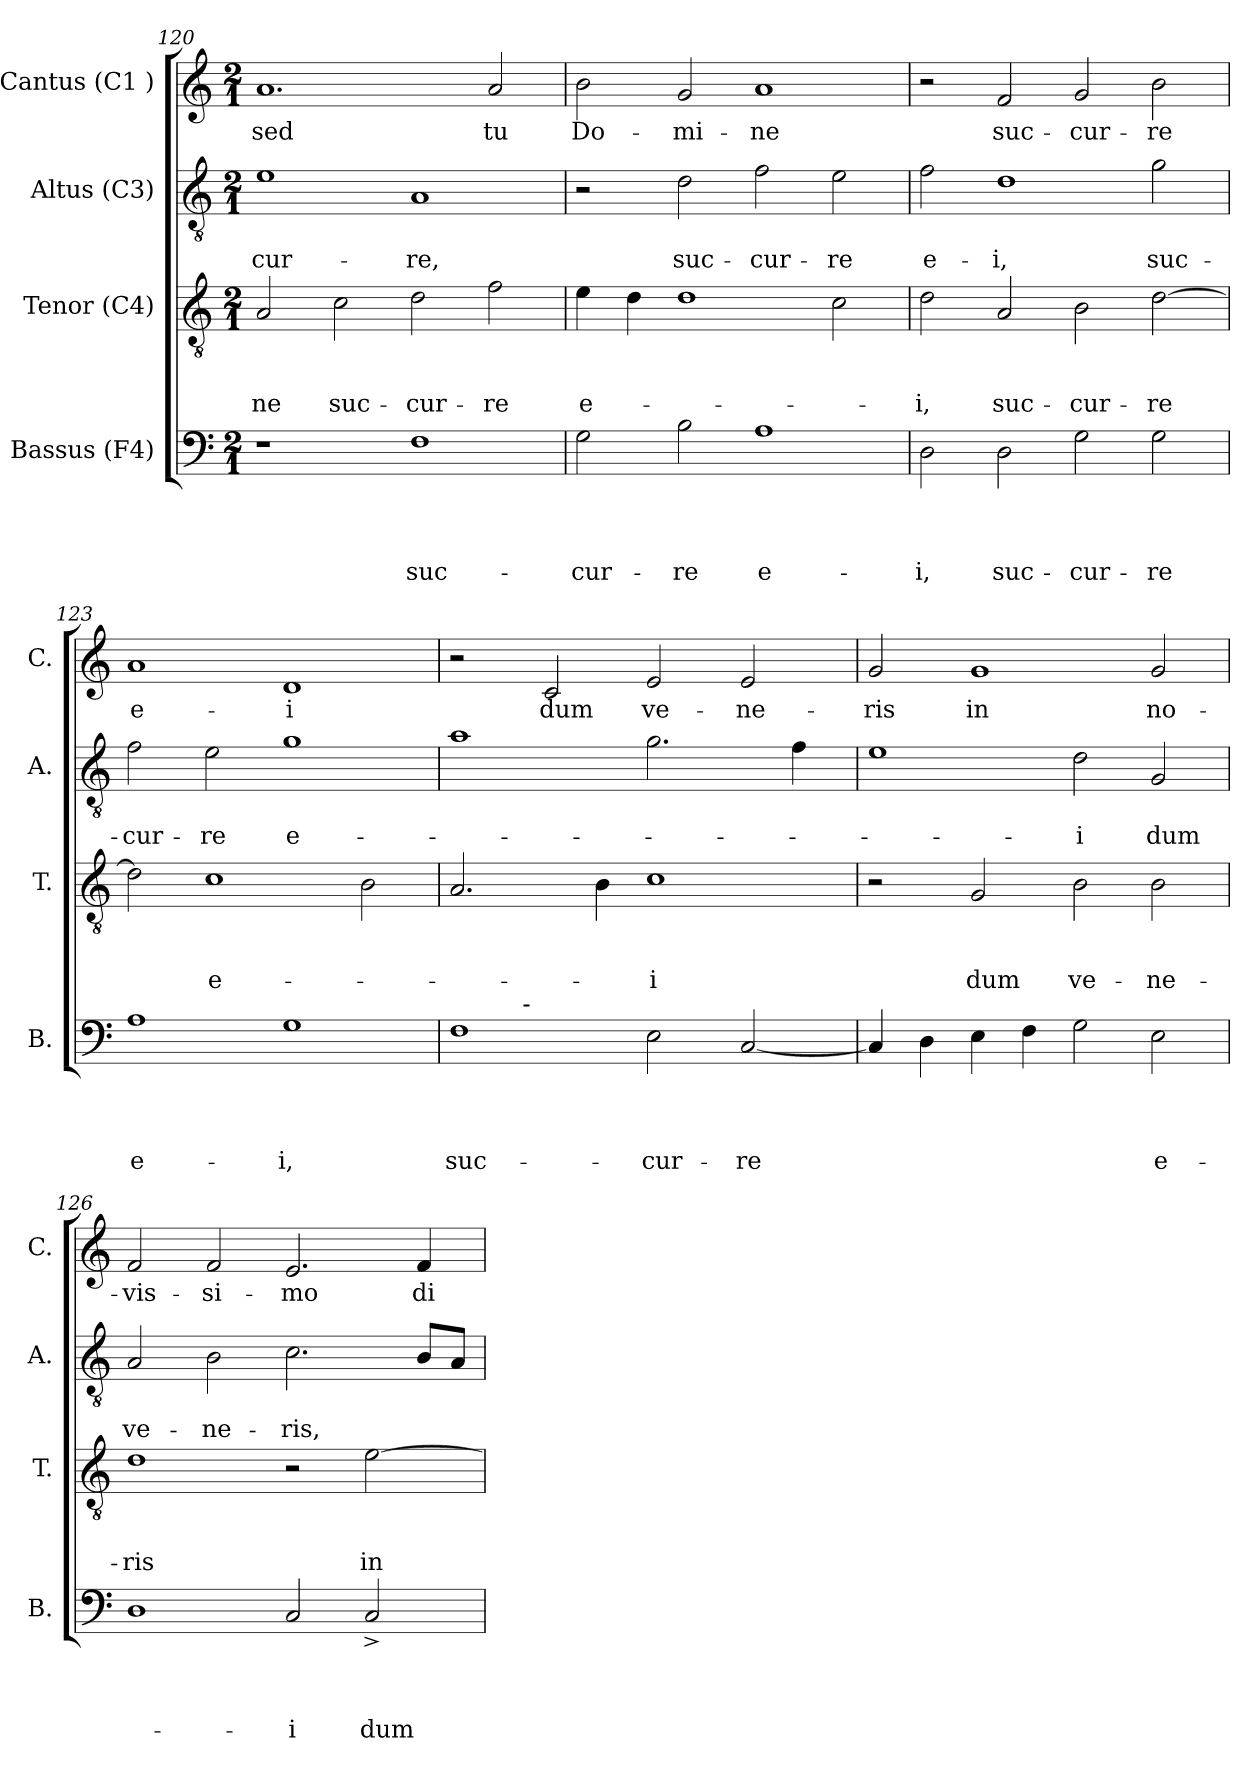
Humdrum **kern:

**kern	**text	**text	**text	**text	**kern	**text	**text	**text	**kern	**text	**text	**kern	**text
*part4	*part4	*part4	*part4	*part4	*part3	*part3	*part3	*part3	*part2	*part2	*part2	*part1	*part1
*staff4	*staff4	*staff4	*staff4	*staff4	*staff3	*staff3	*staff3	*staff3	*staff2	*staff2	*staff2	*staff1	*staff1
*I"Bassus (F4)	*	*	*	*	*I"Tenor (C4)	*	*	*	*I"Altus (C3)	*	*	*I"Cantus (C1 )	*
*I'B.	*	*	*	*	*I'T.	*	*	*	*I'A.	*	*	*I'C.	*
*clefF4	*	*	*	*	*clefGv2	*	*	*	*clefGv2	*	*	*clefG2	*
*k[]	*	*	*	*	*k[]	*	*	*	*k[]	*	*	*k[]	*
*C:	*	*	*	*	*C:	*	*	*	*C:	*	*	*C:	*
*M2/1	*	*	*	*	*M2/1	*	*	*	*M2/1	*	*	*M2/1	*
=120	=120	=120	=120	=120	=120	=120	=120	=120	=120	=120	=120	=120	=120
!	!	!	!	!	!	!	!	!LO:LY:b	!	!	!LO:LY:b	!	!LO:LY:b
1r	.	.	.	.	2A/	.	.	-ne	1e	.	-cur-	1.a	sed
!	!	!	!	!	!	!	!	!LO:LY:b	!	!	!	!	!
.	.	.	.	.	2c\	.	.	suc-	.	.	.	.	.
!	!	!	!	!LO:LY:b	!	!	!	!LO:LY:b	!	!	!LO:LY:b	!	!
1F	.	.	.	suc-	2d\	.	.	-cur-	1A	.	-re,	.	.
!	!	!	!	!	!	!	!	!LO:LY:b	!	!	!	!	!LO:LY:b
.	.	.	.	.	2f\	.	.	-re	.	.	.	2a/	tu
=121	=121	=121	=121	=121	=121	=121	=121	=121	=121	=121	=121	=121	=121
!	!	!	!	!LO:LY:b	!	!	!	!LO:LY:b	!	!	!	!	!LO:LY:b
2G\	.	.	.	-cur-	4e\	.	.	e-	2r	.	.	2b\	Do-
.	.	.	.	.	4d\	.	.	.	.	.	.	.	.
!	!	!	!	!LO:LY:b	!	!	!	!	!	!	!LO:LY:b	!	!LO:LY:b
2B\	.	.	.	-re	1d	.	.	.	2d\	.	suc-	2g/	-mi-
!	!	!	!	!LO:LY:b:rj	!	!	!	!	!	!	!LO:LY:b	!	!LO:LY:b
1A	.	.	.	e-	.	.	.	.	2f\	.	-cur-	1a	-ne
!	!	!	!	!	!	!	!	!	!	!	!LO:LY:b	!	!
.	.	.	.	.	2c\	.	.	.	2e\	.	-re	.	.
=122	=122	=122	=122	=122	=122	=122	=122	=122	=122	=122	=122	=122	=122
!	!	!	!	!LO:LY:b	!	!	!	!LO:LY:b	!	!	!LO:LY:b	!	!
2D\	.	.	.	-i,	2d\	.	.	-i,	2f\	.	e-	2r	.
!	!	!	!	!LO:LY:b	!	!	!	!LO:LY:b	!	!	!LO:LY:b	!	!LO:LY:b
2D\	.	.	.	suc-	2A/	.	.	suc-	1d	.	-i,	2f/	suc-
!	!	!	!	!LO:LY:b	!	!	!	!LO:LY:b	!	!	!	!	!LO:LY:b
2G\	.	.	.	-cur-	2B\	.	.	-cur-	.	.	.	2g/	-cur-
!	!	!	!	!LO:LY:b	!	!	!	!LO:LY:b	!	!	!LO:LY:b	!	!LO:LY:b
2G\	.	.	.	-re	[>2d\	.	.	-re	2g\	.	suc-	2b\	-re
=123	=123	=123	=123	=123	=123	=123	=123	=123	=123	=123	=123	=123	=123
!	!	!	!	!LO:LY:b:rj	!	!	!	!	!	!	!LO:LY:b	!	!LO:LY:b:rj
1A	.	.	.	e-	2d\]	.	.	.	2f\	.	-cur-	1a	e-
!	!	!	!	!	!	!	!	!LO:LY:b:rj	!	!	!LO:LY:b	!	!
.	.	.	.	.	1c	.	.	e-	2e\	.	-re	.	.
!	!	!	!	!LO:LY:b	!	!	!	!	!	!	!LO:LY:b:rj	!	!LO:LY:b:rj
1G	.	.	.	-i,	.	.	.	.	1g	.	e-	1d	-i
.	.	.	.	.	2B\	.	.	.	.	.	.	.	.
!!LO:LB:g=z
=124	=124	=124	=124	=124	=124	=124	=124	=124	=124	=124	=124	=124	=124
!	!	!	!	!LO:LY:b	!	!	!	!	!	!	!	!	!
*^	*	*	*	*	*	*	*	*	*	*	*	*	*
1F	4..ryy	.	.	.	suc-	2.A/	.	.	.	1a	.	.	2r	.
!	!LO:TX:a:t=-	!	!	!	!	!	!	!	!	!	!	!	!	!
.	1ryy	.	.	.	.	.	.	.	.	.	.	.	.	.
!	!	!	!	!	!	!	!	!	!	!	!	!	!	!LO:LY:b
.	.	.	.	.	.	.	.	.	.	.	.	.	2c/	dum
.	.	.	.	.	.	4B\	.	.	.	.	.	.	.	.
!	!	!	!	!	!LO:LY:b	!	!	!	!LO:LY:b:rj	!	!	!	!	!LO:LY:b
2E\	.	.	.	.	-cur-	1c	.	.	-i	2.g\	.	.	2e/	ve-
.	2ryy	.	.	.	.	.	.	.	.	.	.	.	.	.
!	!	!	!	!	!LO:LY:b	!	!	!	!	!	!	!	!	!LO:LY:b
[<2C/	.	.	.	.	-re	.	.	.	.	.	.	.	2e/	-ne-
.	.	.	.	.	.	.	.	.	.	4f\	.	.	.	.
.	16ryy	.	.	.	.	.	.	.	.	.	.	.	.	.
=125	=125	=125	=125	=125	=125	=125	=125	=125	=125	=125	=125	=125	=125	=125
!	!	!	!	!	!	!	!	!	!	!	!	!	!	!LO:LY:b
*v	*v	*	*	*	*	*	*	*	*	*	*	*	*	*
4C/]	.	.	.	.	2r	.	.	.	1e	.	.	2g/	-ris
4D\	.	.	.	.	.	.	.	.	.	.	.	.	.
!	!	!	!	!	!	!	!	!LO:LY:b	!	!	!	!	!LO:LY:b
4E\	.	.	.	.	2G/	.	.	dum	.	.	.	1g	in
4F\	.	.	.	.	.	.	.	.	.	.	.	.	.
!	!	!	!	!	!	!	!	!LO:LY:b	!	!	!LO:LY:b	!	!
2G\	.	.	.	.	2B\	.	.	ve-	2d\	.	-i	.	.
!	!	!	!	!LO:LY:b:rj	!	!	!	!LO:LY:b	!	!	!LO:LY:b	!	!LO:LY:b
2E\	.	.	.	e-	2B\	.	.	-ne-	2G/	.	dum	2g/	no-
=126	=126	=126	=126	=126	=126	=126	=126	=126	=126	=126	=126	=126	=126
!	!	!	!	!	!	!	!	!LO:LY:b	!	!	!LO:LY:b	!	!LO:LY:b
1D	.	.	.	.	1d	.	.	-ris	2A/	.	ve-	2f/	-vis-
!	!	!	!	!	!	!	!	!	!	!	!LO:LY:b	!	!LO:LY:b
.	.	.	.	.	.	.	.	.	2B\	.	-ne-	2f/	-si-
!	!	!	!	!LO:LY:b	!	!	!	!	!	!	!LO:LY:b	!	!LO:LY:b
2C/	.	.	.	-i	2r	.	.	.	2.c\	.	-ris,	2.e/	-mo
!	!	!	!	!LO:LY:b	!	!	!	!LO:LY:b	!	!	!	!	!
2C^</	.	.	.	dum	[>2e\	.	.	in	.	.	.	.	.
!	!	!	!	!	!	!	!	!	!	!	!	!	!LO:LY:b
.	.	.	.	.	.	.	.	.	8B/L	.	.	4f/	di-
.	.	.	.	.	.	.	.	.	8A/J	.	.	.	.
=	=	=	=	=	=	=	=	=	=	=	=	=	=
*-	*-	*-	*-	*-	*-	*-	*-	*-	*-	*-	*-	*-	*-
